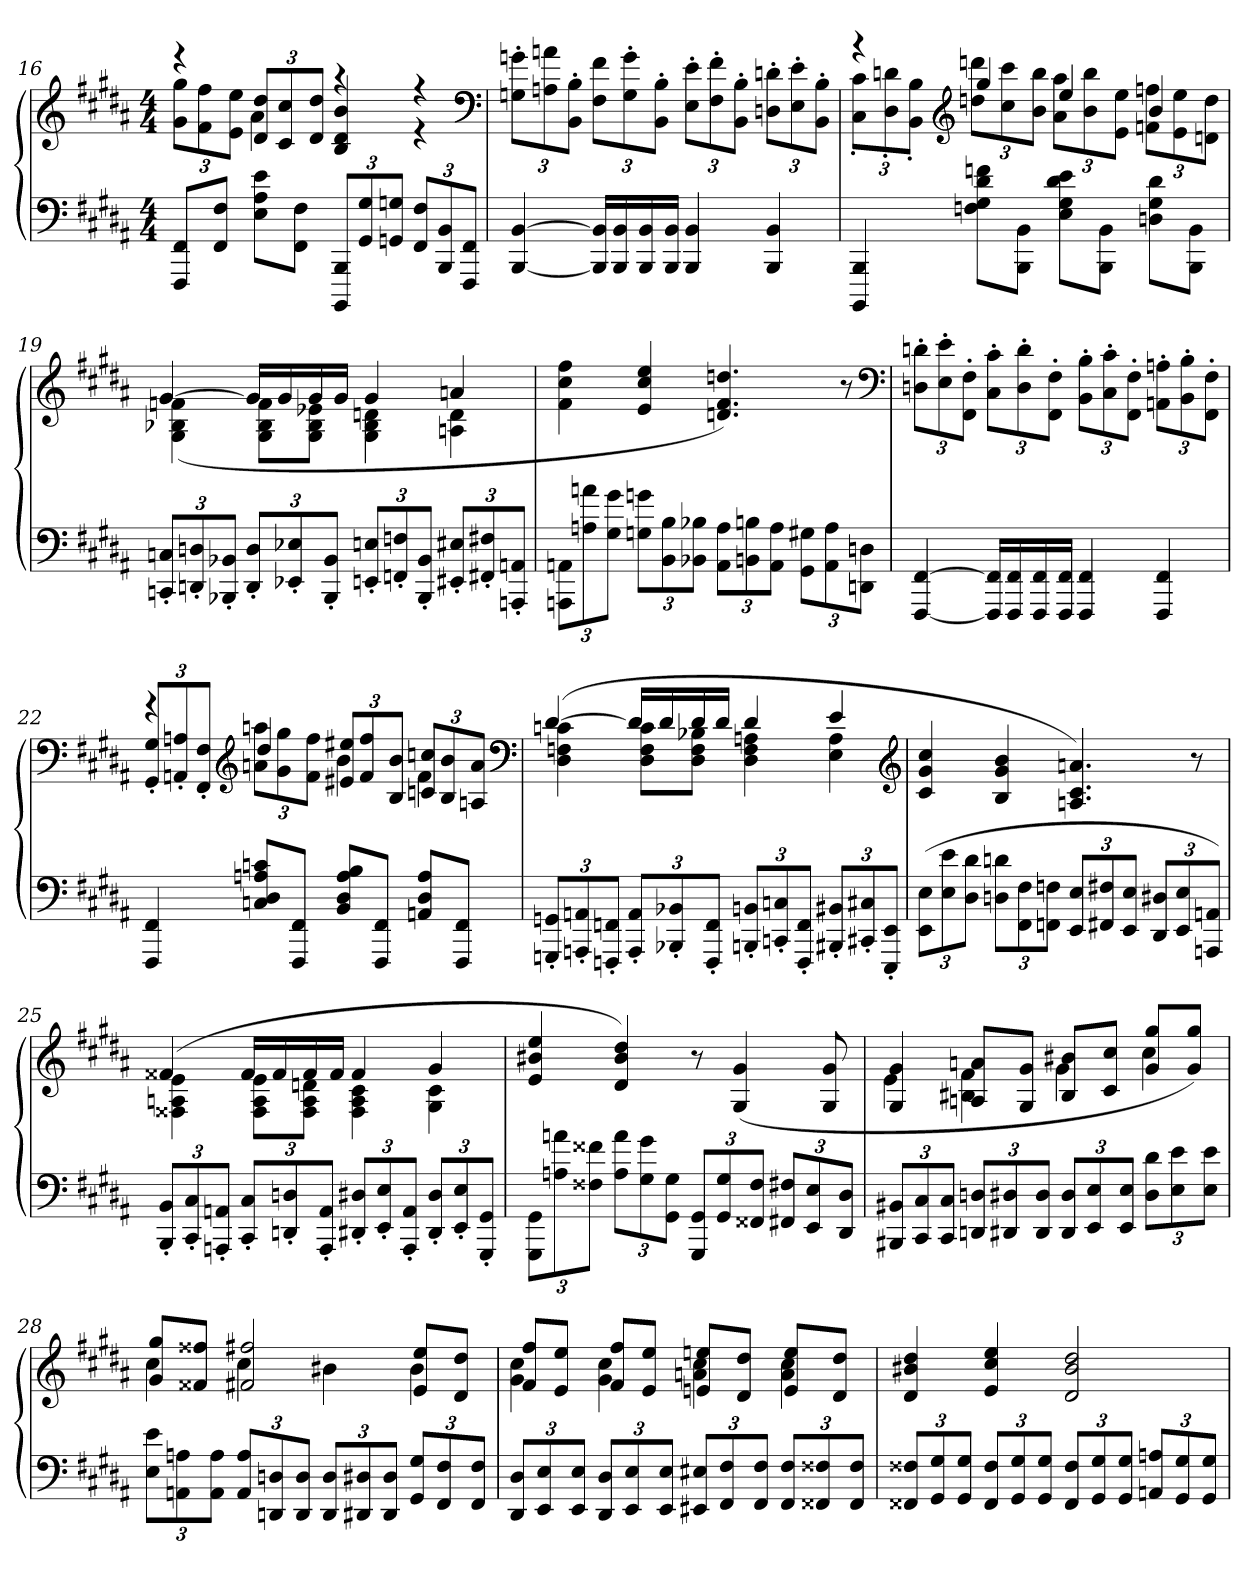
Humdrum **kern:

**kern	**kern
*part1	*part1
*staff2	*staff1
*clefF4	*clefG2
*k[f#c#g#d#a#]	*k[f#c#g#d#a#]
*M4/4	*M4/4
=16	=16
*	*^
8FFF#/ 8FF#/L	4r	12g#\ 12gg#\L
.	.	12f#\ 12ff#\
8FF#/ 8F#/J	.	.
.	.	12e\ 12ee\J
8E\ 8A#\ 8e\L	12d#/ 12dd#/L	4a#\
.	12c#/ 12cc#/	.
8FF#\ 8F#\J	.	.
.	12d#/ 12dd#/J	.
12BBBB/ 12BBB/L	4r	4B/ 4d#/ 4b/
12GG#/ 12G#/	.	.
12GGn/ 12Gn/J	.	.
12FF#/ 12F#/L	4r	4r
12BBB/ 12BB/	.	.
12FFF#/ 12FF#/J	.	.
*	*v	*v
*	*clefF4
=17	=17
[4BBB/ [4BB/	12Gn'\ 12gn'\L
.	12An\ 12an\
.	12BB'\ 12B'\J
16BBB]/ 16BB]/LL	12F#\ 12f#\L
16BBB/ 16BB/	.
.	12G'\ 12g'\
16BBB/ 16BB/	.
.	12BB'\ 12B'\J
16BBB/ 16BB/JJ	.
4BBB/ 4BB/	12E'\ 12e'\L
.	12F#'\ 12f#'\
.	12BB'\ 12B'\J
4BBB/ 4BB/	12Dn'\ 12dn'\L
.	12E'\ 12e'\
.	12BB'\ 12B'\J
=18	=18
*	*^
4BBBB/ 4BBB/	4r	12C#'\ 12c#'\L
.	.	12D#'\ 12dn'\
.	.	12BB'\ 12B'\J
*	*clefG2	*
8Fn\ 8G#\ 8d#\ 8fn\L	4gg#/	12ddn\ 12dddn\L
.	.	12cc#\ 12ccc#\
8BBB\ 8BB\J	.	.
.	.	12b\ 12bb\J
8E\ 8G#\ 8d#\ 8e\L	4ee/	12a#\ 12aa#\L
.	.	12b\ 12bb\
8BBB\ 8BB\J	.	.
.	.	12e\ 12ee\J
8Dn\ 8G#\ 8d#\L	4b/	12fn\ 12ffn\L
.	.	12e\ 12ee\
8BBB\ 8BB\J	.	.
.	.	12dn\ 12dd\J
=19	=19	=19
12CCn'/ 12Cn'/L	[4g#/	(4G#\ 4B-X\ 4fn\
12DDn'/ 12Dn'/	.	.
12BBB-X'/ 12BB-X'/J	.	.
12DD'/ 12D'/L	16g#/LL]	8G#\ 8B-\ 8f\L
.	16g#/	.
12EE-X'/ 12E-X'/	.	.
.	16g#/	8G#\ 8B-\ 8e-X\J
12BBB-'/ 12BB-'/J	.	.
.	16g#/JJ	.
12EEn'/ 12En'/L	4g#/	4G#\ 4B-\ 4dn\
12FFn'/ 12Fn'/	.	.
12BBB-'/ 12BB-'/J	.	.
12EE#X'/ 12E#X'/L	4an/	4An\ 4d\
12FF#X'/ 12F#X'/	.	.
12AAAn'/ 12AAn'/J	.	.
*	*v	*v
=20	=20
12AAAn\ 12AAn\L	4f#\ 4cc#\ 4ff#\
12An\ 12an\	.
12G#\ 12g#\J	.
12Gn\ 12gn\L	4e/ 4cc#/ 4ee/
12BB\ 12B\	.
12BB-X\ 12B-X\J	.
12AA\ 12A\L	4.dn/ 4.f#/ 4.ddn/)
12BBn\ 12Bn\	.
12AA\ 12A\J	.
12GG#\ 12G#X\L	.
12AA\ 12A\	.
.	8r
12DDn\ 12Dn\J	.
*	*clefF4
=21	=21
[4FFF#/ [4FF#/	12Dn'\ 12dn'\L
.	12E'\ 12e'\
.	12FF#'\ 12F#'\J
16FFF#]/ 16FF#]/LL	12C#'\ 12c#'\L
16FFF#/ 16FF#/	.
.	12D'\ 12d'\
16FFF#/ 16FF#/	.
.	12FF#'\ 12F#'\J
16FFF#/ 16FF#/JJ	.
4FFF#/ 4FF#/	12BB'\ 12B'\L
.	12C#'\ 12c#'\
.	12FF#'\ 12F#'\J
4FFF#/ 4FF#/	12AAn'\ 12An'\L
.	12BB'\ 12B'\
.	12FF#'\ 12F#'\J
=22	=22
*	*^
4FFF#/ 4FF#/	4r	12GG#'/ 12G#'/L
.	.	12AAn'/ 12An'/
.	.	12FF#'/ 12F#'/J
*	*clefG2	*
8Cn/ 8D#/ 8An/ 8cn/L	12an\ 12aan\L	4dd#/
.	12g#\ 12gg#\	.
8FFF#/ 8FF#/J	.	.
.	12f#\ 12ff#\J	.
8BB/ 8D#/ 8A/ 8B/L	4b\	12e#X/ 12ee#X/L
.	.	12f#/ 12ff#/
8FFF#/ 8FF#/J	.	.
.	.	12B/ 12b/J
8AAn/ 8D#/ 8A/L	4f#\	12cn/ 12ccn/L
.	.	12B/ 12b/
8FFF#/ 8FF#/J	.	.
.	.	12An/ 12a/J
*	*clefF4	*
=23	=23	=23
12GGGn'/ 12GGn'/L	([4d#/	4D#\ 4Fn\ 4cn\
12AAAn'/ 12AAn'/	.	.
12FFFn'/ 12FFn'/J	.	.
12AAA'/ 12AA'/L	16d#/LL]	8D#\ 8F\ 8c\L
.	16d#/	.
12BBB-X'/ 12BB-X'/	.	.
.	16d#/	8D#\ 8F\ 8B-X\J
12FFF'/ 12FF'/J	.	.
.	16d#/JJ	.
12BBBn'/ 12BBn'/L	4d#/	4D#\ 4F\ 4An\
12CCn'/ 12Cn'/	.	.
12FFF'/ 12FF'/J	.	.
12BBB#X'/ 12BB#X'/L	4e/	4E\ 4A\
12CC#X'/ 12C#X'/	.	.
12EEE'/ 12EE'/J	.	.
*	*v	*v
*	*clefG2
=24	=24
(12EE\ 12E\L	4c#/ 4g#/ 4cc#/
12E\ 12e\	.
12D#\ 12d#\J	.
12Dn\ 12dn\L	4B/ 4g#/ 4b/
12FF#\ 12F#\	.
12FFn\ 12Fn\J	.
12EE/ 12E/L	4.An/ 4.c#/ 4.an/)
12FF#X/ 12F#X/	.
12EE/ 12E/J	.
12DD#/ 12D#X/L	.
12EE/ 12E/	.
.	8r
12AAAn/ 12AAn/J)	.
=25	=25
*	*^
12BBB'/ 12BB'/L	(4f##X/	4F##X\ 4An\ 4e\
12CC#'/ 12C#'/	.	.
12AAAn'/ 12AAn'/J	.	.
12CC#'/ 12C#'/L	16f##/LL	8F##\ 8A\ 8e\L
.	16f##/	.
12DDn'/ 12Dn'/	.	.
.	16f##/	8F##\ 8A\ 8dn\J
12AAA'/ 12AA'/J	.	.
.	16f##/JJ	.
12DD#X'/ 12D#X'/L	4f##/	4F##\ 4A\ 4c#\
12EE'/ 12E'/	.	.
12AAA'/ 12AA'/J	.	.
12DD#'/ 12D#'/L	4g#/	4G#\ 4c#\
12EE'/ 12E'/	.	.
12GGG#'/ 12GG#'/J	.	.
*	*v	*v
=26	=26
12GGG#\ 12GG#\L	4e/ 4b#X/ 4ee/
12An\ 12an\	.
12F##X\ 12f##X\J	.
12A\ 12a\L	4d#/ 4b#/ 4dd#/)
12G#\ 12g#\	.
12GG#\ 12G#\J	.
12GGG#/ 12GG#/L	8r
12GG#/ 12G#/	.
.	(4G#/ 4g#/
12FF##X/ 12F##/J	.
12FF#X/ 12F#X/L	.
12EE/ 12E/	.
.	8G#/ 8g#/
12DD#/ 12D#/J	.
=27	=27
*	*^
12BBB#X/ 12BB#X/L	4G#/ 4g#/	4e\
12CC#/ 12C#/	.	.
12CC#/ 12C#/J	.	.
12DDn/ 12Dn/L	8An/ 8an/L	4B#X\ 4f#\
12DD#X/ 12D#X/	.	.
.	8G#/ 8g#/J	.
12DD#/ 12D#/J	.	.
12DD#/ 12D#/L	8B#/ 8b#X/L	4g#\
12EE/ 12E/	.	.
.	8c#/ 8cc#/J	.
12EE/ 12E/J	.	.
12D#\ 12d#\L	8g#/ 8gg#/L	4cc#\
12E\ 12e\	.	.
.	8g#/ 8gg#/J)	.
12E\ 12e\J	.	.
=28	=28	=28
12E\ 12e\L	4cc#\	8g#/ 8gg#/L
12AAn\ 12An\	.	.
.	.	8f##X/ 8ff##X/J
12AA\ 12A\J	.	.
12AA/ 12A/L	4cc#\	2f#X/ 2ff#X/
12DDn/ 12Dn/	.	.
12DD/ 12D/J	.	.
12DD/ 12D/L	4b#X\	.
12DD#X/ 12D#X/	.	.
12DD#/ 12D#/J	.	.
12GG#/ 12G#/L	4b#\	8e/ 8ee/L
12FF#/ 12F#/	.	.
.	.	8d#/ 8dd#/J
12FF#/ 12F#/J	.	.
=29	=29	=29
12DD#/ 12D#/L	4g#\ 4cc#\	8f#/ 8ff#/L
12EE/ 12E/	.	.
.	.	8e/ 8ee/J
12EE/ 12E/J	.	.
12DD#/ 12D#/L	4g#\ 4cc#\	8f#/ 8ff#/L
12EE/ 12E/	.	.
.	.	8e/ 8ee/J
12EE/ 12E/J	.	.
12EE#X/ 12E#X/L	4an\ 4cc#\	8en/ 8een/L
12FF#/ 12F#/	.	.
.	.	8d#/ 8dd#/J
12FF#/ 12F#/J	.	.
12FF#/ 12F#/L	4a\ 4cc#\	8e/ 8ee/L
12FF##X/ 12F##X/	.	.
.	.	8d#/ 8dd#/J
12FF##/ 12F##/J	.	.
*	*v	*v
=30	=30
12FF##X/ 12F##X/L	4d#/ 4b#X/ 4dd#/
12GG#/ 12G#/	.
12GG#/ 12G#/J	.
12FF##/ 12F##/L	4e/ 4cc#/ 4ee/
12GG#/ 12G#/	.
12GG#/ 12G#/J	.
12FF##/ 12F##/L	2d#/ 2b#/ 2dd#/
12GG#/ 12G#/	.
12GG#/ 12G#/J	.
12AAn/ 12An/L	.
12GG#/ 12G#/	.
12GG#/ 12G#/J	.
=	=
*-	*-
